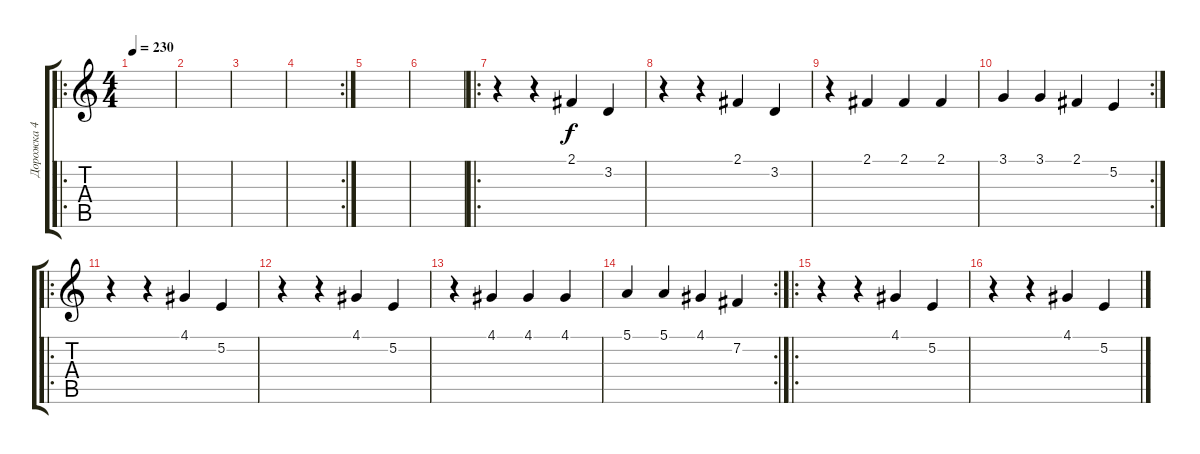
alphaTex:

\track ("Дорожка 4" "Дорожка 4") {instrument tuba}
\staff {score tabs}
\tuning (E4 B3 G3 D3 A2 E2) {hide}
\ro
\ts (4 4)
\tempo 230
\clef g2
\ks c
|
|
|
\rc 2
|
|
|
\ro
r.4 r.4 2.1.4 3.2.4 |
r.4 r.4 2.1.4 3.2.4 |
r.4 2.1.4 2.1.4 2.1.4 |
\rc 2
3.1.4 3.1.4 2.1.4 5.2.4 |
\ro
r.4 r.4 4.1.4 5.2.4 |
r.4 r.4 4.1.4 5.2.4 |
r.4 4.1.4 4.1.4 4.1.4 |
\rc 2
5.1.4 5.1.4 4.1.4 7.2.4 |
\ro
r.4 r.4 4.1.4 5.2.4 |
r.4 r.4 4.1.4 5.2.4
